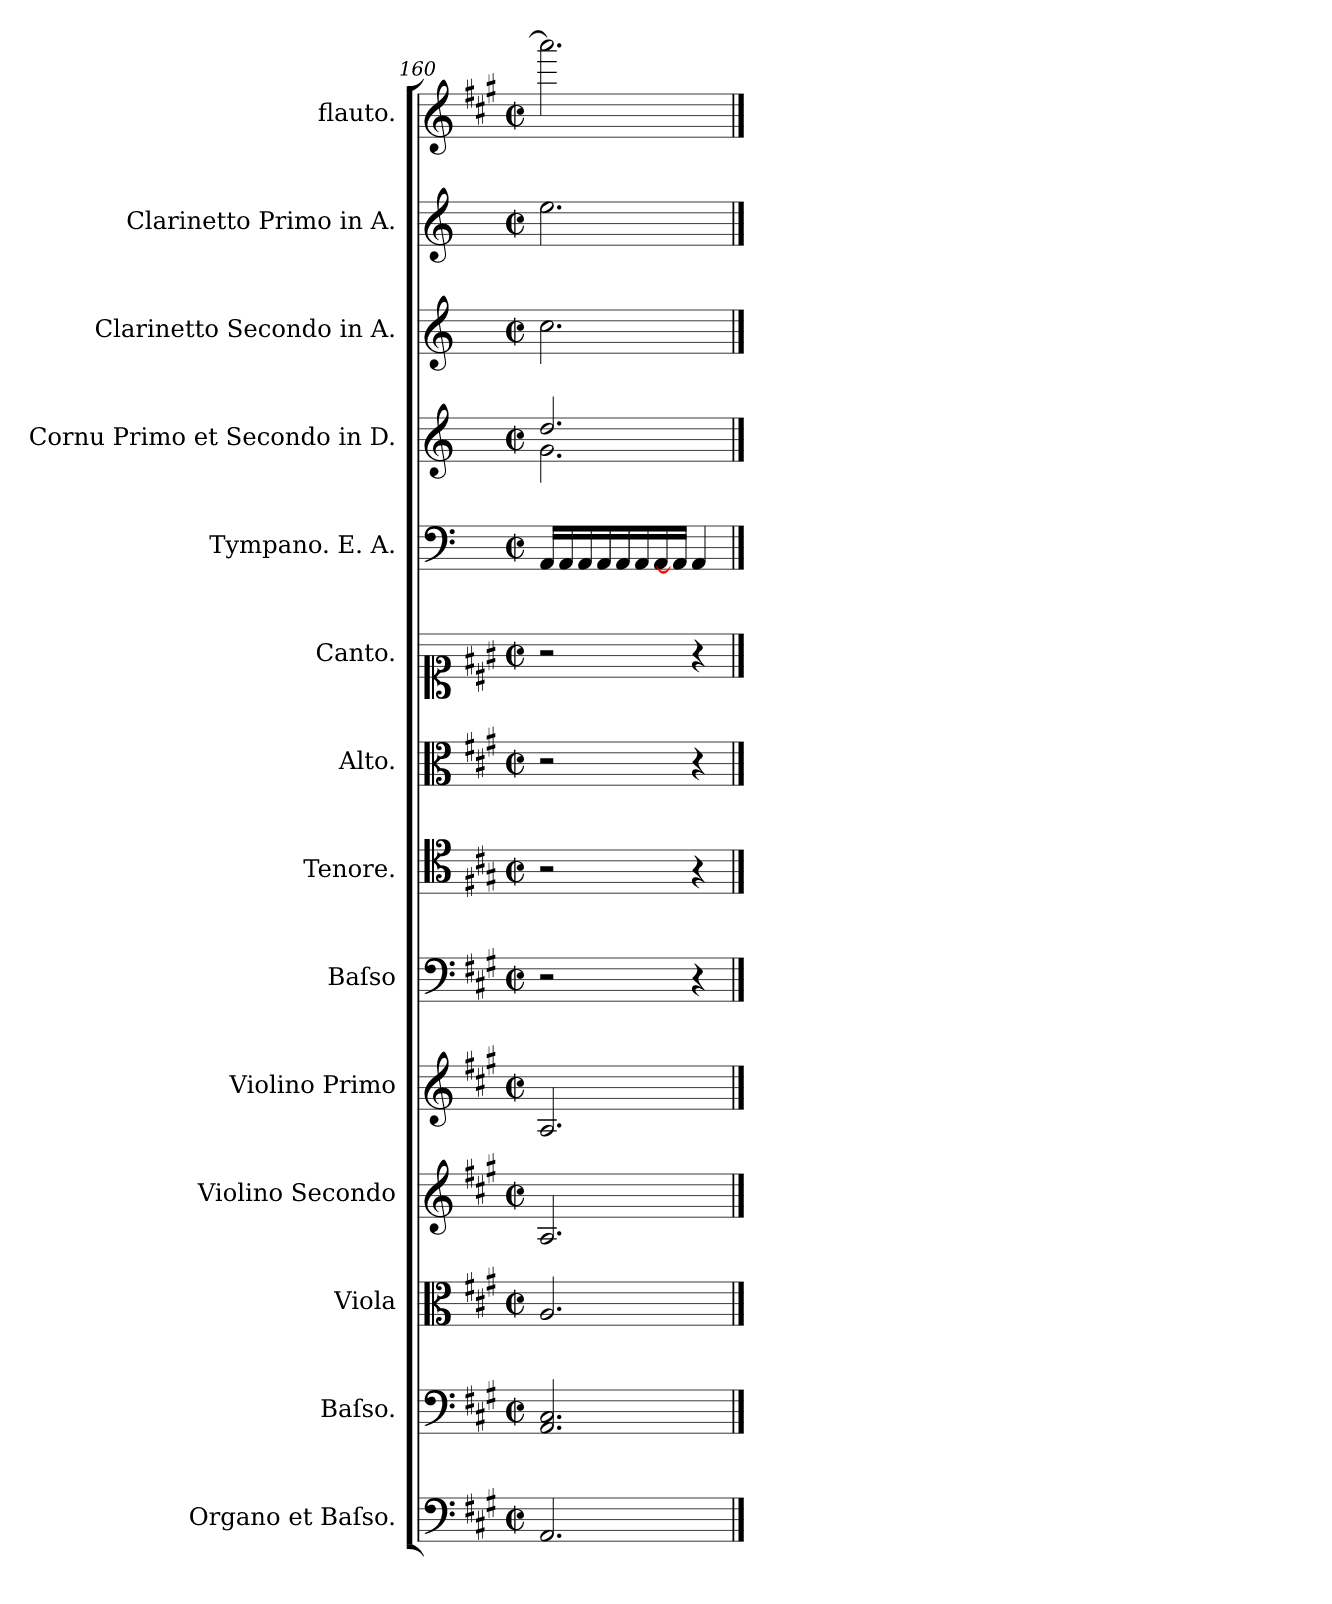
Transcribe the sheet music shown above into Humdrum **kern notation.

**kern	**kern	**kern	**kern	**kern	**kern	**kern	**kern	**kern	**kern	**kern	**kern	**kern	**kern
*part14	*part13	*part12	*part11	*part10	*part9	*part8	*part7	*part6	*part5	*part4	*part3	*part2	*part1
*staff14	*staff13	*staff12	*staff11	*staff10	*staff9	*staff8	*staff7	*staff6	*staff5	*staff4	*staff3	*staff2	*staff1
*I"Organo et Baſso.	*I"Baſso.	*I"Viola	*I"Violino Secondo	*I"Violino Primo	*I"Baſso	*I"Tenore.	*I"Alto.	*I"Canto.	*I"Tympano. E. A.	*I"Cornu Primo et Secondo in D.	*I"Clarinetto Secondo in A.	*I"Clarinetto Primo in A.	*I"flauto.
*I'Org.	*I'B.	*I'V-la	*	*I'V-no I	*I'B.	*I'T.	*I'A.	*I'C.	*	*I'C. in D	*	*I'Cl. in I A	*I'Fl.
*clefF4	*clefF4	*clefC3	*clefG2	*clefG2	*clefF4	*clefC4	*clefC3	*clefC1	*clefF4	*clefG2	*clefG2	*clefG2	*clefG2
*	*	*	*	*	*	*	*	*	*	*ITrd6c10	*ITrd2c3	*ITrd2c3	*
*k[f#c#g#]	*k[f#c#g#]	*k[f#c#g#]	*k[f#c#g#]	*k[f#c#g#]	*k[f#c#g#]	*k[f#c#g#]	*k[f#c#g#]	*k[f#c#g#]	*k[]	*k[f#c#]	*k[f#c#g#]	*k[f#c#g#]	*k[f#c#g#]
*M2/2	*M2/2	*M2/2	*M2/2	*M2/2	*M2/2	*M2/2	*M2/2	*M2/2	*M2/2	*M2/2	*M2/2	*M2/2	*M2/2
*met(c|)	*met(c|)	*met(c|)	*met(c|)	*met(c|)	*met(c|)	*met(c|)	*met(c|)	*met(c|)	*met(c|)	*met(c|)	*met(c|)	*met(c|)	*met(c|)
=160	=160	=160	=160	=160	=160	=160	=160	=160	=160	=160	=160	=160	=160
*	*	*	*	*	*	*	*	*	*	*^	*	*	*
2.AA/	2.AA/ 2.C#/	2.A/	2.A/	2.A/	2r	2r	2r	2r	16AA/LL	2.e/	2.A\	2.a\	2.cc#\	2.aaa\]
.	.	.	.	.	.	.	.	.	16AA/	.	.	.	.	.
.	.	.	.	.	.	.	.	.	16AA/	.	.	.	.	.
.	.	.	.	.	.	.	.	.	16AA/	.	.	.	.	.
.	.	.	.	.	.	.	.	.	16AA/	.	.	.	.	.
.	.	.	.	.	.	.	.	.	16AA/	.	.	.	.	.
.	.	.	.	.	.	.	.	.	16AA/	.	.	.	.	.
.	.	.	.	.	.	.	.	.	16AA/JJ]	.	.	.	.	.
.	.	.	.	.	4r	4r	4r	4r	4AA/	.	.	.	.	.
*	*	*	*	*	*	*	*	*	*	*v	*v	*	*	*
==	==	==	==	==	==	==	==	==	==	==	==	==	==
*-	*-	*-	*-	*-	*-	*-	*-	*-	*-	*-	*-	*-	*-
